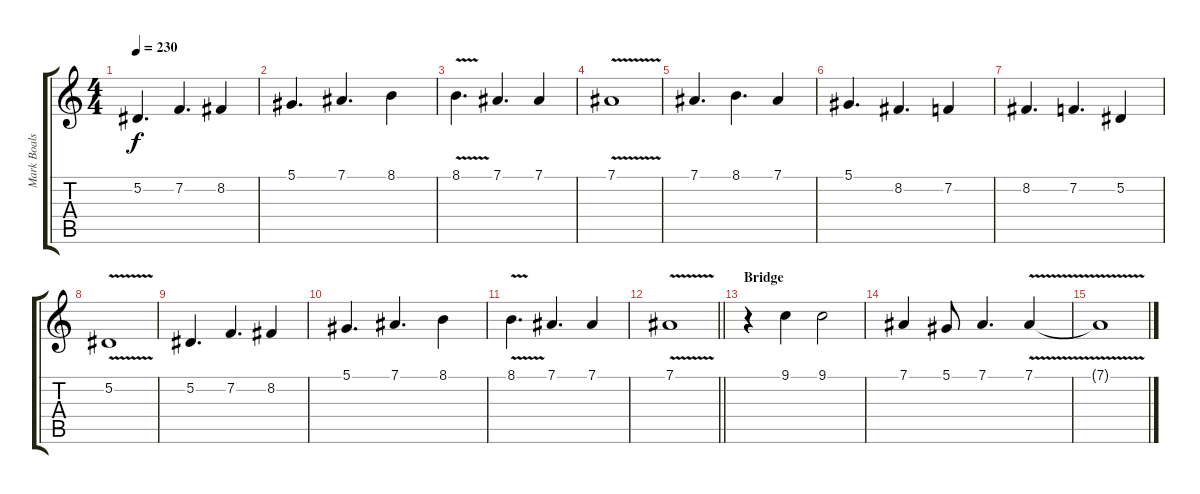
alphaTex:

\track ("Mark Boals" "Mark Boals") {instrument lead2sawtooth}
\staff {score tabs}
\tuning (Eb4 Bb3 Gb3 Db3 Ab2 Eb2) {hide}
\ts (4 4)
\tempo 230
\clef g2
\ks c
5.2.4{d dy f} 7.2.4{d} 8.2.4 |
5.1.4{d} 7.1.4{d} 8.1.4 |
8.1{v}.4{d} 7.1.4{d} 7.1.4 |
7.1{v}.1 |
7.1.4{d} 8.1.4{d} 7.1.4 |
5.1.4{d} 8.2.4{d} 7.2.4 |
8.2.4{d} 7.2.4{d} 5.2.4 |
5.2{v}.1 |
5.2.4{d} 7.2.4{d} 8.2.4 |
5.1.4{d} 7.1.4{d} 8.1.4 |
8.1{v}.4{d} 7.1.4{d} 7.1.4 |
\barLineRight lightlight
7.1{v}.1 |
\section ("" "Bridge")
r.4 9.1.4 9.1.2 |
7.1.4 5.1.8 7.1.4{d} 7.1{v}.4 |
7.1{t}.1
